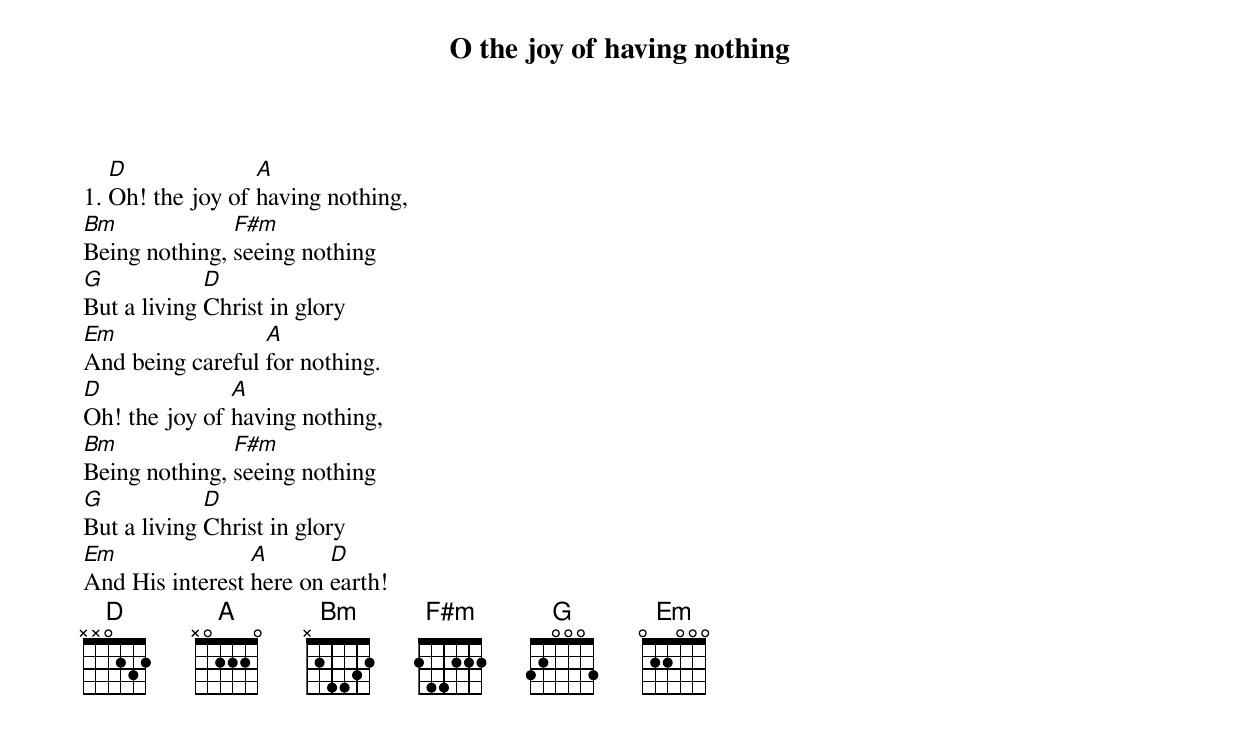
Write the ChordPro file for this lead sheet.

{t:O the joy of having nothing}

1. [D]Oh! the joy of [A]having nothing,
[Bm]Being nothing, [F#m]seeing nothing
[G]But a living [D]Christ in glory
[Em]And being careful [A]for nothing.
[D]Oh! the joy of [A]having nothing,
[Bm]Being nothing, [F#m]seeing nothing
[G]But a living [D]Christ in glory
[Em]And His interest [A]here on [D]earth!
